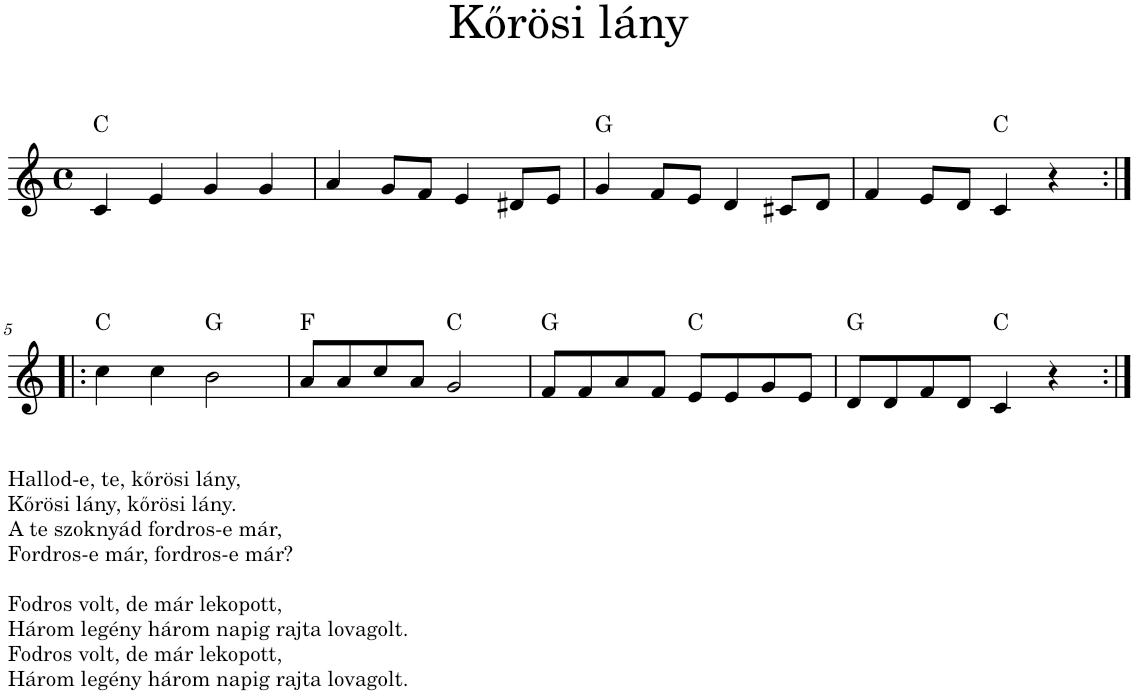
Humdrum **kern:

**kern	**harte
*part1	*part1
*staff1	*
*I"Piano	*
*I'Pno	*
*clefG2	*
*k[]	*
*M4/4	*
*met(c)	*
=1	=1
!	!LO:H:kt=N.C.
4c/	N
4e/	.
4g/	.
4g/	.
=2	=2
4a/	.
8g/L	.
8f/J	.
4e/	.
8d#X/L	.
8e/J	.
=3	=3
!	!LO:H:kt=N.C.
4g/	N
8f/L	.
8e/J	.
4d/	.
8c#X/L	.
8d/J	.
=4	=4
4f/	.
8e/L	.
8d/J	.
!	!LO:H:kt=N.C.
4c/	N
4r	.
!!LO:LB:g=z
=5:|!|:	=5:|!|:
!LO:TX:b:t=Hallod-e, te, kőrösi lány,	!
!LO:TX:b:t=Kőrösi lány, kőrösi lány.	!
!LO:TX:b:t=A te szoknyád fordros-e már,	!
!LO:TX:b:t=Fordros-e már, fordros-e már?	!
!LO:TX:b:t=Fodros volt, de már lekopott,	!
!LO:TX:b:t=Három legény három napig rajta lovagolt.	!
!LO:TX:b:t=Fodros volt, de már lekopott,	!
!LO:TX:b:t=Három legény három napig rajta lovagolt.	!LO:H:kt=N.C.
4cc\	N
4cc\	.
!	!LO:H:kt=N.C.
2b\	N
=6	=6
!	!LO:H:kt=N.C.
8a/L	N
8a/	.
8cc/	.
8a/J	.
!	!LO:H:kt=N.C.
2g/	N
=7	=7
!	!LO:H:kt=N.C.
8f/L	N
8f/	.
8a/	.
8f/J	.
!	!LO:H:kt=N.C.
8e/L	N
8e/	.
8g/	.
8e/J	.
=8	=8
!	!LO:H:kt=N.C.
8d/L	N
8d/	.
8f/	.
8d/J	.
!	!LO:H:kt=N.C.
4c/	N
4r	.
=:|!	=:|!
*-	*-
